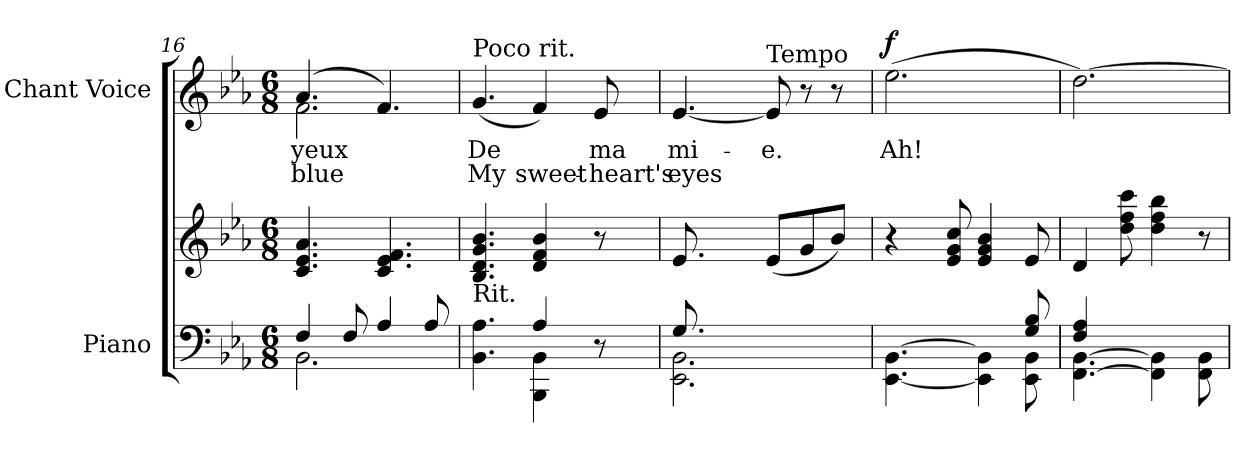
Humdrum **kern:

**kern	**kern	**kern	**text	**text	**dynam
*part2	*part2	*part1	*part1	*part1	*part1
*staff3	*staff2	*staff1	*staff1	*staff1	*staff1
*I"Piano	*	*I"Chant Voice	*	*	*
*I'Pno	*	*	*	*	*
*clefF4	*clefG2	*clefG2	*	*	*
*k[b-e-a-]	*k[b-e-a-]	*k[b-e-a-]	*	*	*
*M6/8	*M6/8	*M6/8	*	*	*
=16	=16	=16	=16	=16	=16
*^	*	*^	*	*	*
4F/	2.BB-\	4.c/ 4.e-/ 4.a-/	(4.a-/	2.f\	yeux	blue	.
8F/	.	.	.	.	.	.	.
4A-/	.	4.c/ 4.e-/ 4.f/	4.f/)	.	.	.	.
8A-/	.	.	.	.	.	.	.
*	*	*	*v	*v	*	*	*
=17	=17	=17	=17	=17	=17	=17
!	!	!	!LO:TX:a:t=Poco rit.	!	!	!
!	!	!LO:TX:b:t=Rit.	!	!	!	!
4.BB-\ 4.A-\	4.ryy	4.B-/ 4.d/ 4.g/ 4.b-/	(4.g/	De	My	.
4BBB-\ 4BB-\	4A-/	4d/ 4f/ 4b-/	4f/)	.	sweet-	.
8r	8ryy	8r	8e-/	ma	-heart's	.
=18	=18	=18	=18	=18	=18	=18
*	*^	*^	*	*	*	*
8.G/	8.ryy	2.EE-\ 2.BB-\	8.ryy	8.e-/L	[4.e-/	mi-	eyes	.
2ryy	16G/K	.	16ryy	2ryy	.	.	.	.
.	8B-/J	.	8ryy	.	.	.	.	.
!	!	!	!	!	!LO:TX:a:t=Tempo	!	!	!
.	4.ryy	.	(<8e-/L	.	8e-/]	-e.	.	.
.	.	.	8g/	.	8r	.	.	.
.	.	.	8b-/J)	.	8r	.	.	.
16ryy	.	.	.	16ryy	.	.	.	.
*	*v	*v	*	*	*	*	*	*
=19	=19	=19	=19	=19	=19	=19	=19
!	!	!	!	!	!	!	!LO:DY:a
*	*	*v	*v	*	*	*	*
[4.EE-\ [>4.BB-\	8ryy	4r	(2.ee-\	Ah!	.	f
*v	*v	*	*	*	*	*
.	8e-/ 8g/ 8cc/	.	.	.	.
4EE-\] 4BB-\]	4e-/ 4g/ 4b-/	.	.	.	.
*^	*	*	*	*	*
8EE-\ 8BB-\	8G/ 8B-/	8e-/	.	.	.	.
=20	=20	=20	=20	=20	=20	=20
[4.FF\ [>4.BB-\	4F/ 4A-/	4d/	[2.dd\)	.	.	.
.	2ryy	8dd\ 8ff\ 8ccc\	.	.	.	.
4FF\] 4BB-\]	.	4dd\ 4ff\ 4bb-\	.	.	.	.
8FF\ 8BB-\	.	8r	.	.	.	.
*v	*v	*	*	*	*	*
=	=	=	=	=	=
*-	*-	*-	*-	*-	*-
